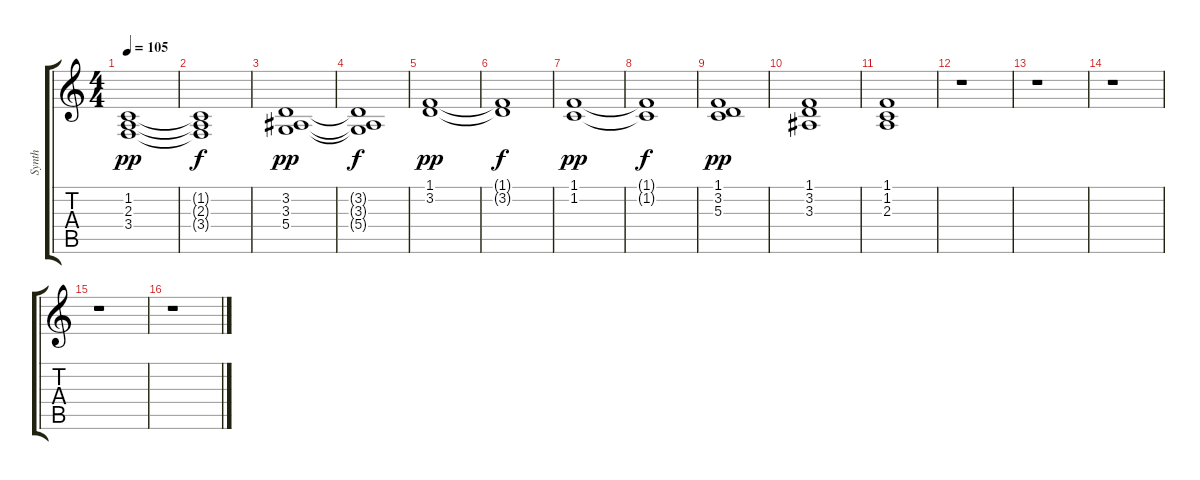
\track ("Synth" "Synth") {instrument pad2warm}
\staff {score tabs}
\tuning (E4 B3 G3 D3 A2 E2) {hide}
\ts (4 4)
\tempo 105
\clef g2
\ks c
(1.2 2.3 3.4).1{dy pp} |
(1.2{t} 2.3{t} 3.4{t}).1{dy f} |
(3.2 3.3 5.4).1{dy pp} |
(3.2{t} 3.3{t} 5.4{t}).1{dy f} |
(1.1 3.2).1{dy pp} |
(1.1{t} 3.2{t}).1{dy f} |
(1.1 1.2).1{dy pp} |
(1.1{t} 1.2{t}).1{dy f} |
(1.1 3.2 5.3).1{dy pp} |
(1.1 3.2 3.3).1 |
(1.1 1.2 2.3).1 |
r.1 |
r.1 |
r.1 |
r.1 |
r.1
